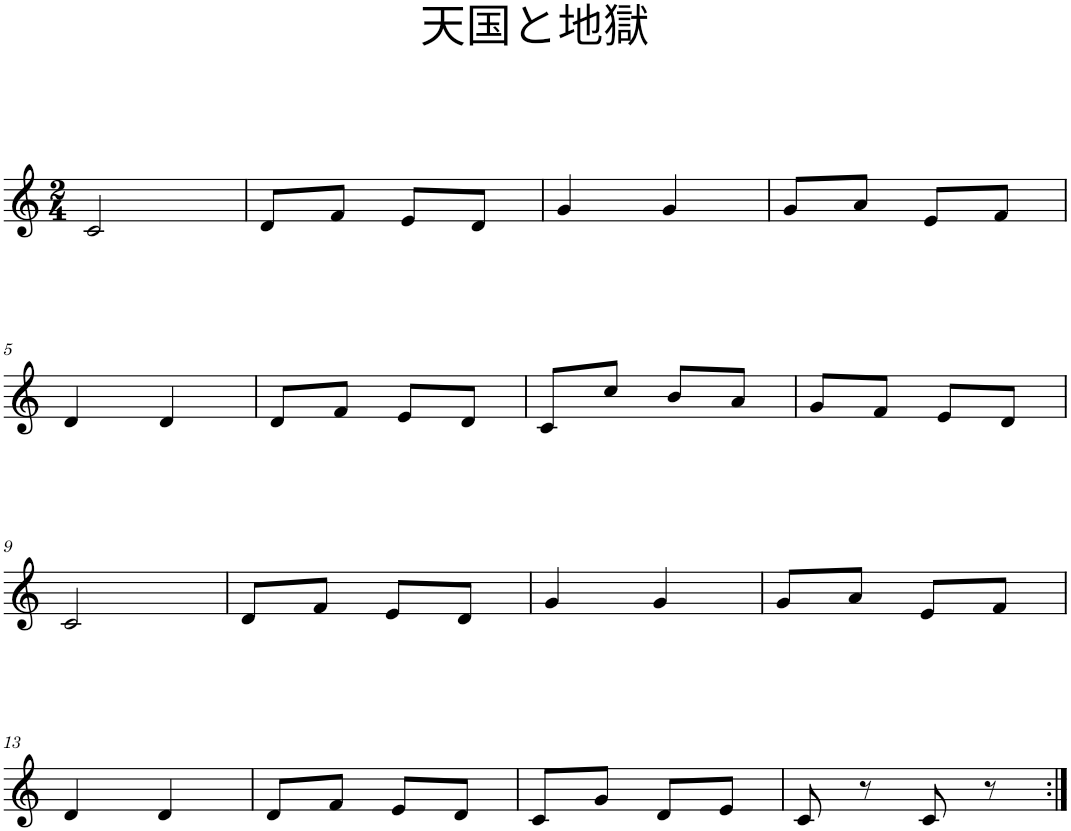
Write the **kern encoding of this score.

**kern
*part1
*staff1
*I"Piano
*I'Pno.
*clefG2
*k[]
*M2/4
=1
2c/
=2
8d/L
8f/J
8e/L
8d/J
=3
4g/
4g/
=4
8g/L
8a/J
8e/L
8f/J
!!LO:LB:g=z
=5
4d/
4d/
=6
8d/L
8f/J
8e/L
8d/J
=7
8c/L
8cc/J
8b/L
8a/J
=8
8g/L
8f/J
8e/L
8d/J
!!LO:LB:g=z
=9
2c/
=10
8d/L
8f/J
8e/L
8d/J
=11
4g/
4g/
=12
8g/L
8a/J
8e/L
8f/J
!!LO:LB:g=z
=13
4d/
4d/
=14
8d/L
8f/J
8e/L
8d/J
=15
8c/L
8g/J
8d/L
8e/J
=16
8c/
8r
8c/
8r
=:|!
*-
